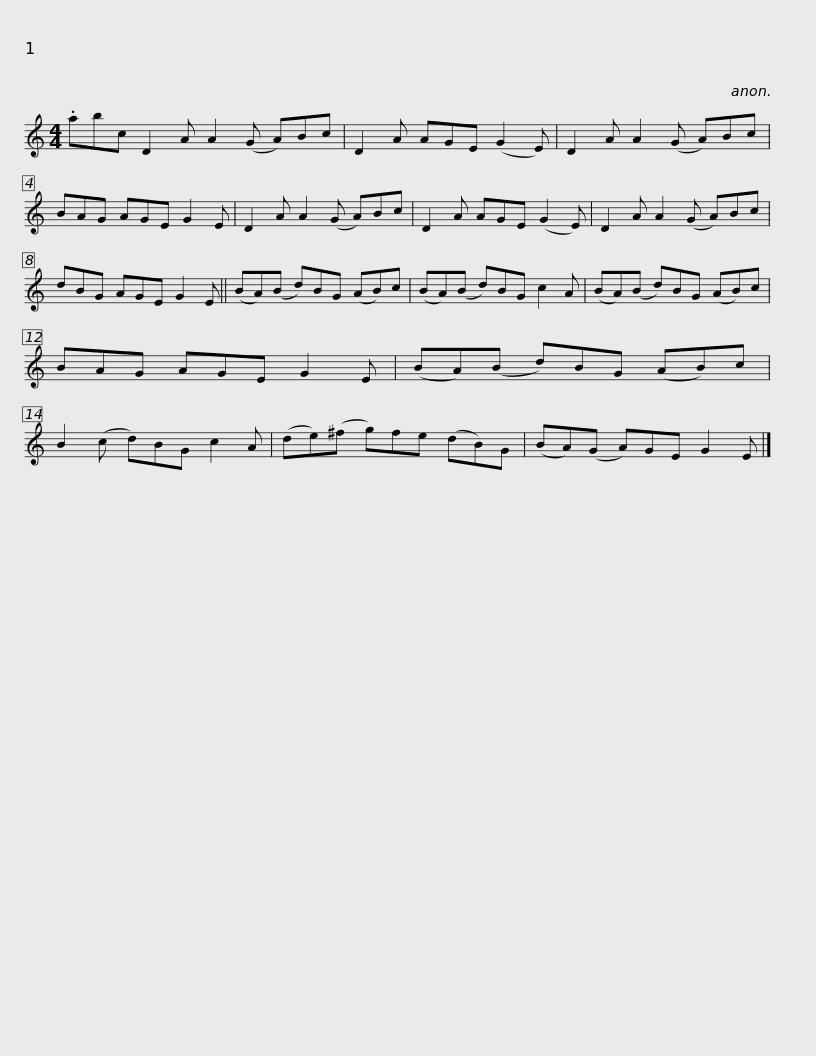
X:1
L:1/8
M:4/4
I:linebreak $
K:C
V:1 treble
V:1
 .abc D2 A A2 (G A)Bc | D2 A AGE (G2 E) | D2 A A2 (G A)Bc | BAG AGE G2 E | D2 A A2 (G A)Bc |$ %5
 D2 A AGE (G2 E) | D2 A A2 (G A)Bc | dBG AGE G2 E || (BA)(B d)BG (AB)c | (BA)(B d)BG c2 A |$ %10
 (BA)(B d)BG (AB)c | BAG AGE G2 E | (BA)(B d)BG (AB)c | B2 (c d)BG c2 A | (de)(^f g)fe (dB)G |$ %15
 (BA)(G A)GE G2 E |] %16
